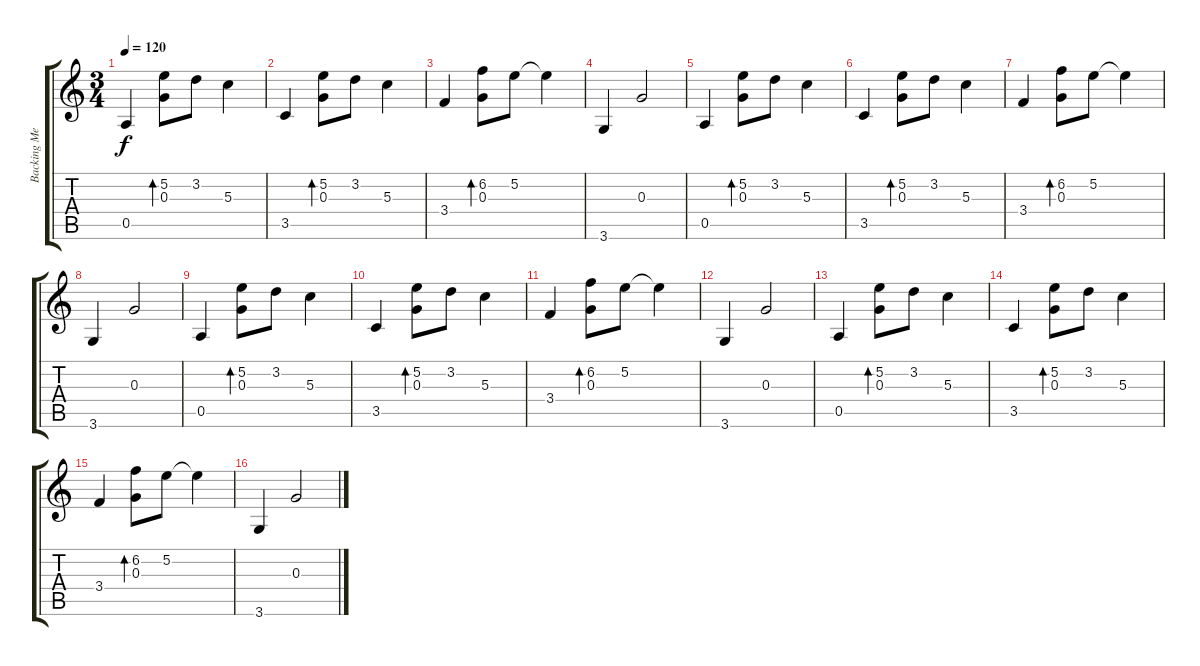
\track ("Backing Melody" "Backing Me") {instrument electricguitarjazz}
\staff {score tabs}
\tuning (E4 B3 G3 D3 A2 E2) {hide}
\ts (3 4)
\tempo 120
\clef g2
\ks c
0.5.4{dy f} (5.2 0.3).8{bd 480} 3.2.8 5.3.4 |
3.5.4 (5.2 0.3).8{bd 480} 3.2.8 5.3.4 |
3.4.4 (6.2 0.3).8{bd 480} 5.2.8 5.2{t}.4 |
3.6.4 0.3.2 |
0.5.4 (5.2 0.3).8{bd 480} 3.2.8 5.3.4 |
3.5.4 (5.2 0.3).8{bd 480} 3.2.8 5.3.4 |
3.4.4 (6.2 0.3).8{bd 480} 5.2.8 5.2{t}.4 |
3.6.4 0.3.2 |
0.5.4 (5.2 0.3).8{bd 480} 3.2.8 5.3.4 |
3.5.4 (5.2 0.3).8{bd 480} 3.2.8 5.3.4 |
3.4.4 (6.2 0.3).8{bd 480} 5.2.8 5.2{t}.4 |
3.6.4 0.3.2 |
0.5.4 (5.2 0.3).8{bd 480} 3.2.8 5.3.4 |
3.5.4 (5.2 0.3).8{bd 480} 3.2.8 5.3.4 |
3.4.4 (6.2 0.3).8{bd 480} 5.2.8 5.2{t}.4 |
3.6.4 0.3.2
